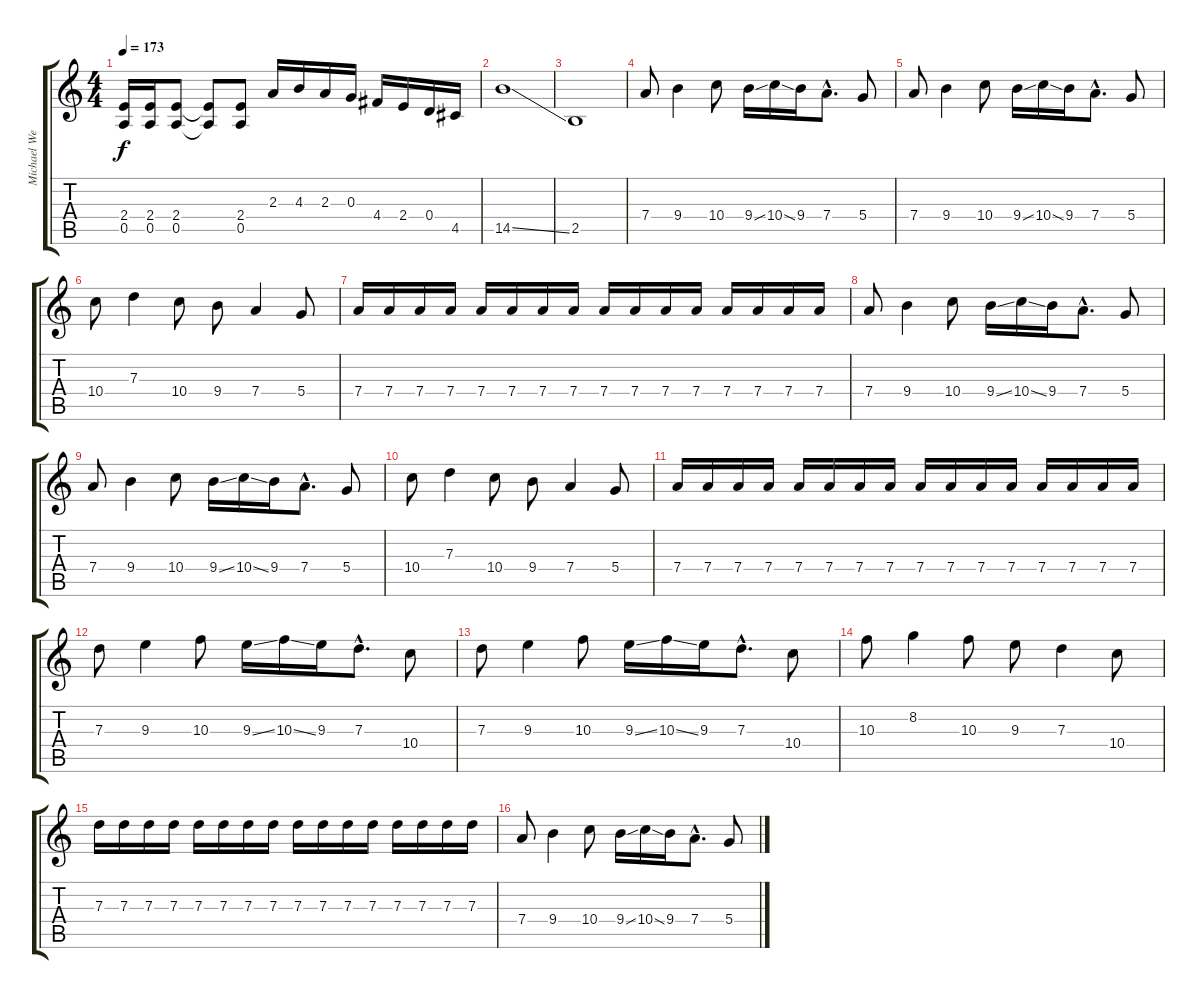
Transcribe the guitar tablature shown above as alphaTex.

\track ("Michael Weikath" "Michael We") {instrument overdrivenguitar}
\staff {score tabs}
\tuning (E4 B3 G3 D3 A2 E2) {hide}
\ts (4 4)
\tempo 173
\clef g2
\ks c
(2.4 0.5).16{dy f} (2.4 0.5).16 (2.4 0.5).8 (2.4{t} 0.5{t}).8 (2.4 0.5).8 2.3.16 4.3.16 2.3.16 0.3.16 4.4.16 2.4.16 0.4.16 4.5.16 |
14.5{ss}.1 |
2.5.1 |
7.4.8 9.4.4 10.4.8 9.4{ss}.16 10.4{ss}.16 9.4.16 7.4{hac}.8{d} 5.4.8 |
7.4.8 9.4.4 10.4.8 9.4{ss}.16 10.4{ss}.16 9.4.16 7.4{hac}.8{d} 5.4.8 |
10.4.8 7.3.4 10.4.8 9.4.8 7.4.4 5.4.8 |
7.4.16 7.4.16 7.4.16 7.4.16 7.4.16 7.4.16 7.4.16 7.4.16 7.4.16 7.4.16 7.4.16 7.4.16 7.4.16 7.4.16 7.4.16 7.4.16 |
7.4.8 9.4.4 10.4.8 9.4{ss}.16 10.4{ss}.16 9.4.16 7.4{hac}.8{d} 5.4.8 |
7.4.8 9.4.4 10.4.8 9.4{ss}.16 10.4{ss}.16 9.4.16 7.4{hac}.8{d} 5.4.8 |
10.4.8 7.3.4 10.4.8 9.4.8 7.4.4 5.4.8 |
7.4.16 7.4.16 7.4.16 7.4.16 7.4.16 7.4.16 7.4.16 7.4.16 7.4.16 7.4.16 7.4.16 7.4.16 7.4.16 7.4.16 7.4.16 7.4.16 |
7.3.8 9.3.4 10.3.8 9.3{ss}.16 10.3{ss}.16 9.3.16 7.3{hac}.8{d} 10.4.8 |
7.3.8 9.3.4 10.3.8 9.3{ss}.16 10.3{ss}.16 9.3.16 7.3{hac}.8{d} 10.4.8 |
10.3.8 8.2.4 10.3.8 9.3.8 7.3.4 10.4.8 |
7.3.16 7.3.16 7.3.16 7.3.16 7.3.16 7.3.16 7.3.16 7.3.16 7.3.16 7.3.16 7.3.16 7.3.16 7.3.16 7.3.16 7.3.16 7.3.16 |
7.4.8 9.4.4 10.4.8 9.4{ss}.16 10.4{ss}.16 9.4.16 7.4{hac}.8{d} 5.4.8
